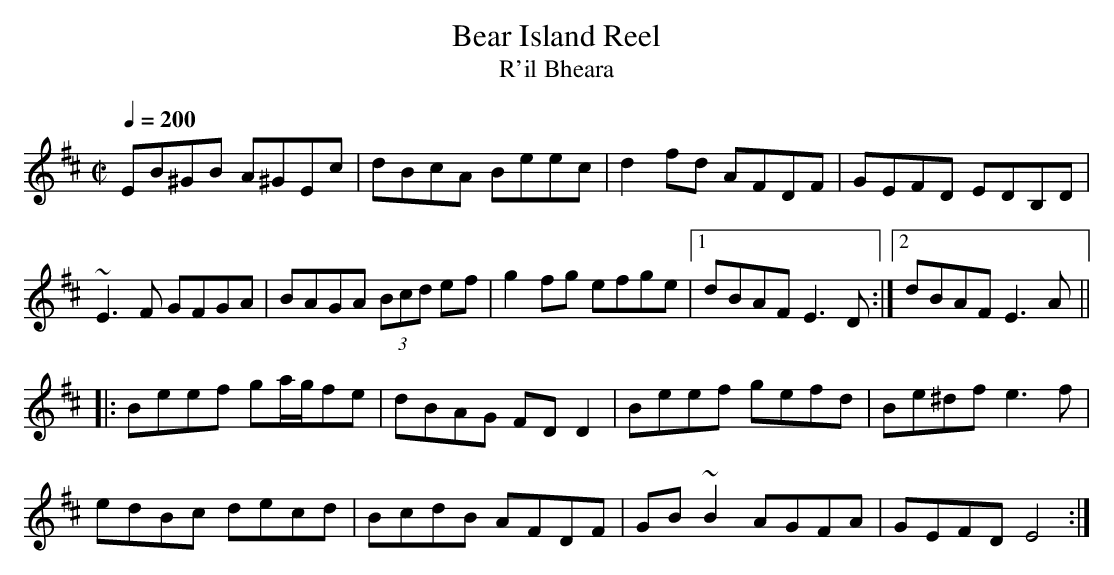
X:1
T:Bear Island Reel
T:R'il Bheara
M:C|
L:1/8
Q:1/4=200
K:Edor
EB^GB A^GEc|dBcA Beec|d2fd AFDF|GEFD EDB,D|
~E3F GFGA|BAGA  (3Bcd ef|g2fg efge|1 dBAF E3D:|2 dBAF E3A||
|:Beef ga/g/fe|dBAG  FDD2|Beef gefd|Be^df e3f|
edBc decd|BcdB AFDF|GB~B2 AGFA| GEFD E4:|
